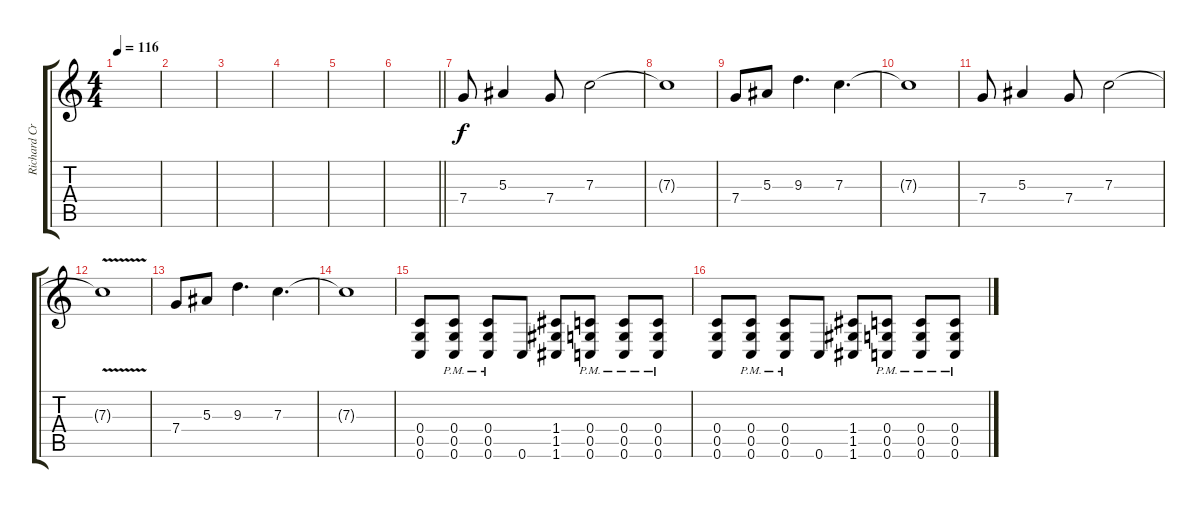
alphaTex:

\track ("Richard Cruspe" "Richard Cr") {instrument distortionguitar}
\staff {score tabs}
\tuning (D4 A3 F3 C3 G2 C2) {hide}
\ts (4 4)
\tempo 116
\clef g2
\ks c
|
|
|
|
|
\barLineRight lightlight
|
7.4.8 5.3.4 7.4.8 7.3.2 |
7.3{t}.1 |
7.4.8 5.3.8 9.3.4{d} 7.3.4{d} |
7.3{t}.1 |
7.4.8 5.3.4 7.4.8 7.3.2 |
7.3{v t}.1 |
7.4.8 5.3.8 9.3.4{d} 7.3.4{d} |
7.3{t}.1 |
(0.4 0.5 0.6).8{instrument distortionguitar} (0.4{pm} 0.5{pm} 0.6{pm}).8 (0.4{pm} 0.5{pm} 0.6{pm}).8 0.6.8 (1.4 1.5 1.6).8 (0.4{pm} 0.5{pm} 0.6{pm}).8 (0.4{pm} 0.5{pm} 0.6{pm}).8 (0.4 0.5 0.6{pm}).8 |
(0.4 0.5 0.6).8 (0.4{pm} 0.5{pm} 0.6{pm}).8 (0.4{pm} 0.5{pm} 0.6{pm}).8 0.6.8 (1.4 1.5 1.6).8 (0.4{pm} 0.5{pm} 0.6{pm}).8 (0.4{pm} 0.5{pm} 0.6{pm}).8 (0.4 0.5 0.6{pm}).8
